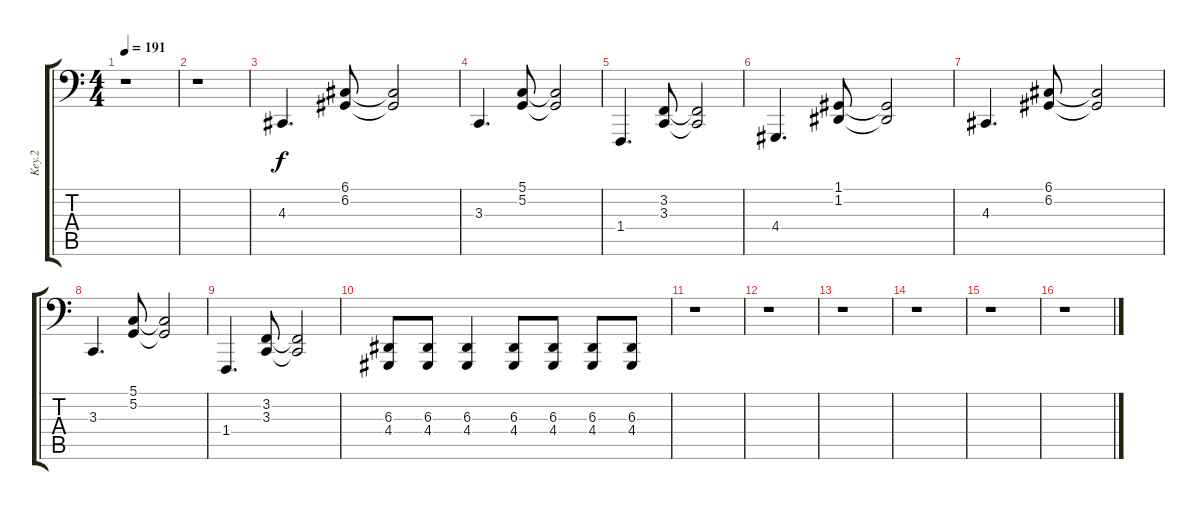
\track ("Key.2" "Key.2") {instrument acousticgrandpiano}
\staff {score tabs}
\tuning (G2 D2 A1 E1 A0 C0) {hide}
\ts (4 4)
\tempo 191
\clef f4
\ks c
r.1{dy f} |
r.1 |
4.3.4{d} (6.1 6.2).8 (6.1{t} 6.2{t}).2 |
3.3.4{d} (5.1 5.2).8 (5.1{t} 5.2{t}).2 |
1.4.4{d} (3.2 3.3).8 (3.2{t} 3.3{t}).2 |
4.4.4{d} (1.1 1.2).8 (1.1{t} 1.2{t}).2 |
4.3.4{d} (6.1 6.2).8 (6.1{t} 6.2{t}).2 |
3.3.4{d} (5.1 5.2).8 (5.1{t} 5.2{t}).2 |
1.4.4{d} (3.2 3.3).8 (3.2{t} 3.3{t}).2 |
(6.3 4.4).8 (6.3 4.4).8 (6.3 4.4).4 (6.3 4.4).8 (6.3 4.4).8 (6.3 4.4).8 (6.3 4.4).8 |
r.1 |
r.1 |
r.1 |
r.1 |
r.1 |
r.1
